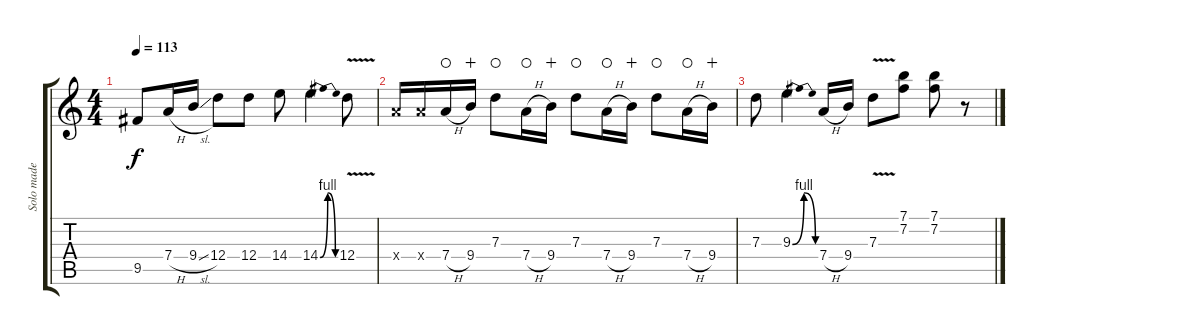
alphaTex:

\track ("Solo made by me(not from the song)" "Solo made ") {mute instrument distortionguitar}
\staff {score tabs}
\tuning (E4 B3 G3 D3 A2 E2) {hide}
\ts (4 4)
\tempo 113
\clef g2
\ks c
9.5.8{dy f} 7.4{h}.16 9.4{sl}.16 12.4.8 12.4.8 14.4.8 14.4{be (bendrelease 0 0 30 4 30 4 60 0)}.4 12.4{v}.8 |
7.4{x}.16 7.4{x}.16 7.4{h}.16{waho} 9.4.16{wahc} 7.3.8{waho} 7.4{h}.16{waho} 9.4.16{wahc} 7.3.8{waho} 7.4{h}.16{waho} 9.4.16{wahc} 7.3.8{waho} 7.4{h}.16{waho} 9.4.16{wahc} |
7.3.8 9.3{be (bendrelease 0 0 30 4 30 4 60 0)}.4 7.4{h}.16 9.4.16 7.3{v}.8 (7.1 7.2).8 (7.1 7.2).8 r.8
